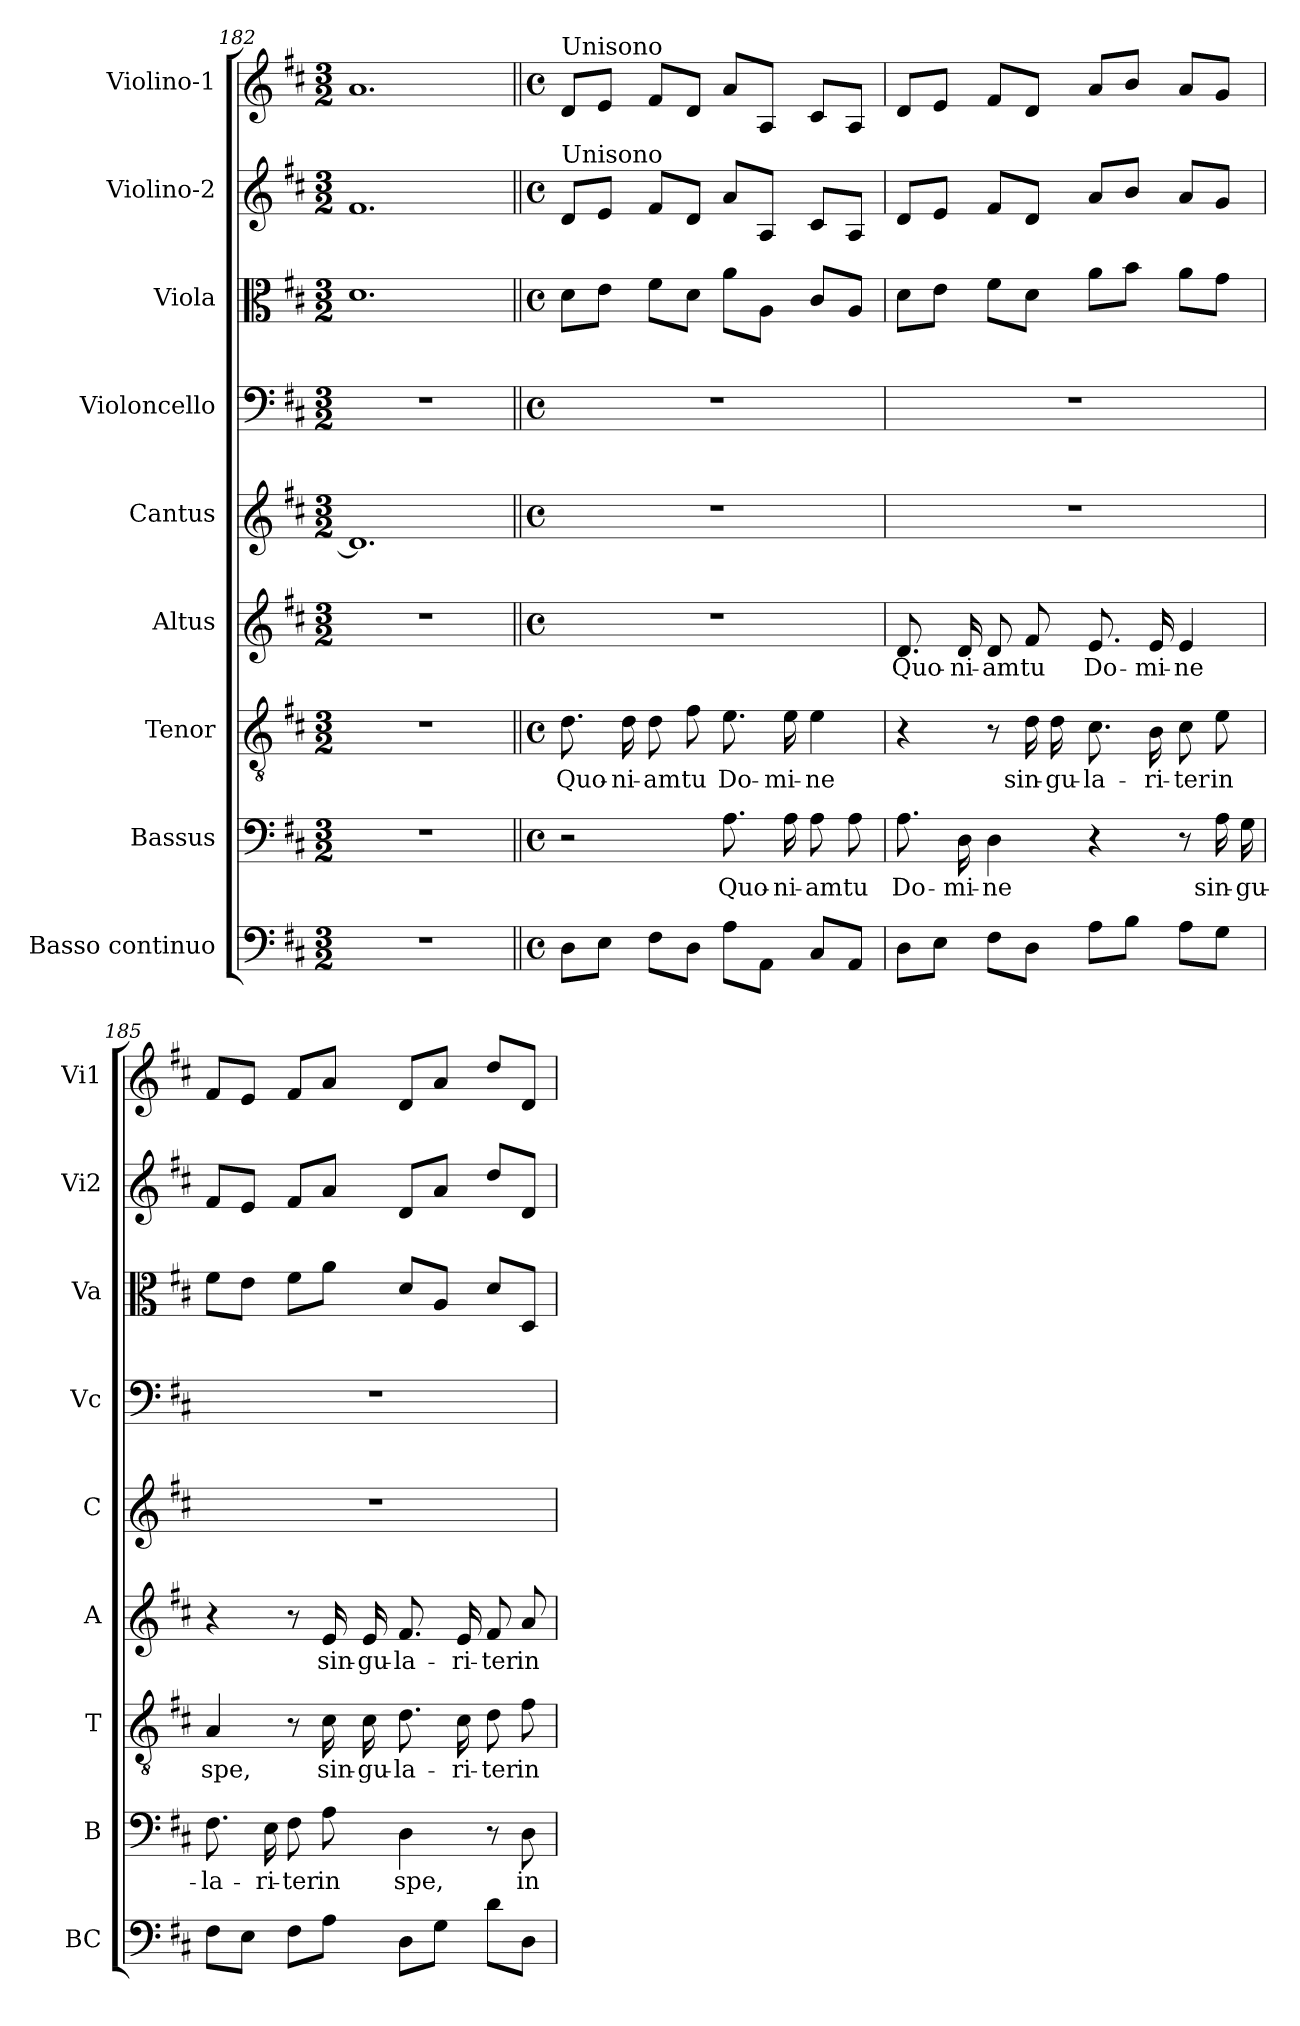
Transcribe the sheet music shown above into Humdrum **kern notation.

**kern	**kern	**text	**kern	**text	**kern	**text	**kern	**kern	**kern	**kern	**kern
*part9	*part8	*part8	*part7	*part7	*part6	*part6	*part5	*part4	*part3	*part2	*part1
*staff9	*staff8	*staff8	*staff7	*staff7	*staff6	*staff6	*staff5	*staff4	*staff3	*staff2	*staff1
*I"Basso continuo	*I"Bassus	*	*I"Tenor	*	*I"Altus	*	*I"Cantus	*I"Violoncello	*I"Viola	*I"Violino-2	*I"Violino-1
*I'BC	*I'B	*	*I'T	*	*I'A	*	*I'C	*I'Vc	*I'Va	*I'Vi2	*I'Vi1
*clefF4	*clefF4	*	*clefGv2	*	*clefG2	*	*clefG2	*clefF4	*clefC3	*clefG2	*clefG2
*k[f#c#]	*k[f#c#]	*	*k[f#c#]	*	*k[f#c#]	*	*k[f#c#]	*k[f#c#]	*k[f#c#]	*k[f#c#]	*k[f#c#]
*D:	*D:	*	*D:	*	*D:	*	*D:	*D:	*D:	*D:	*D:
*M3/2	*M3/2	*	*M3/2	*	*M3/2	*	*M3/2	*M3/2	*M3/2	*M3/2	*M3/2
=182	=182	=182	=182	=182	=182	=182	=182	=182	=182	=182	=182
1.r	1.r	.	1.r	.	1.r	.	1.d]	1.r	1.d	1.f#	1.a
!!LO:PB:g=z
=183||	=183||	=183||	=183||	=183||	=183||	=183||	=183||	=183||	=183||	=183||	=183||
*M4/4	*M4/4	*	*M4/4	*	*M4/4	*	*M4/4	*M4/4	*M4/4	*M4/4	*M4/4
*met(c)	*met(c)	*	*met(c)	*	*met(c)	*	*met(c)	*met(c)	*met(c)	*met(c)	*met(c)
!	!	!	!	!	!	!	!	!	!	!	!LO:TX:a:t=Unisono
!	!	!	!	!	!	!	!	!	!	!LO:TX:a:t=Unisono	!
!	!	!	!	!LO:LY:b	!	!	!	!	!	!	!
8D\L	2r	.	8.d\	Quo-	1r	.	1r	1r	8d\L	8d/L	8d/L
8E\J	.	.	.	.	.	.	.	.	8e\J	8e/J	8e/J
!	!	!	!	!LO:LY:b	!	!	!	!	!	!	!
.	.	.	16d\	-ni-	.	.	.	.	.	.	.
!	!	!	!	!LO:LY:b	!	!	!	!	!	!	!
8F#\L	.	.	8d\	-am	.	.	.	.	8f#\L	8f#/L	8f#/L
!	!	!	!	!LO:LY:b	!	!	!	!	!	!	!
8D\J	.	.	8f#\	tu	.	.	.	.	8d\J	8d/J	8d/J
!	!	!LO:LY:b	!	!LO:LY:b	!	!	!	!	!	!	!
8A\L	8.A\	Quo-	8.e\	Do-	.	.	.	.	8a\L	8a/L	8a/L
8AA\J	.	.	.	.	.	.	.	.	8A\J	8A/J	8A/J
!	!	!LO:LY:b	!	!LO:LY:b	!	!	!	!	!	!	!
.	16A\	-ni-	16e\	-mi-	.	.	.	.	.	.	.
!	!	!LO:LY:b	!	!LO:LY:b	!	!	!	!	!	!	!
8C#/L	8A\	-am	4e\	-ne	.	.	.	.	8c#/L	8c#/L	8c#/L
!	!	!LO:LY:b	!	!	!	!	!	!	!	!	!
8AA/J	8A\	tu	.	.	.	.	.	.	8A/J	8A/J	8A/J
=184	=184	=184	=184	=184	=184	=184	=184	=184	=184	=184	=184
!	!	!LO:LY:b	!	!	!	!LO:LY:b	!	!	!	!	!
8D\L	8.A\	Do-	4r	.	8.d/	Quo-	1r	1r	8d\L	8d/L	8d/L
8E\J	.	.	.	.	.	.	.	.	8e\J	8e/J	8e/J
!	!	!LO:LY:b	!	!	!	!LO:LY:b	!	!	!	!	!
.	16D\	-mi-	.	.	16d/	-ni-	.	.	.	.	.
!	!	!LO:LY:b	!	!	!	!LO:LY:b	!	!	!	!	!
8F#\L	4D\	-ne	8r	.	8d/	-am	.	.	8f#\L	8f#/L	8f#/L
!	!	!	!	!LO:LY:b	!	!LO:LY:b	!	!	!	!	!
8D\J	.	.	16d\	sin-	8f#/	tu	.	.	8d\J	8d/J	8d/J
!	!	!	!	!LO:LY:b	!	!	!	!	!	!	!
.	.	.	16d\	-gu-	.	.	.	.	.	.	.
!	!	!	!	!LO:LY:b	!	!LO:LY:b	!	!	!	!	!
8A\L	4r	.	8.c#\	-la-	8.e/	Do-	.	.	8a\L	8a/L	8a/L
8B\J	.	.	.	.	.	.	.	.	8b\J	8b/J	8b/J
!	!	!	!	!LO:LY:b	!	!LO:LY:b	!	!	!	!	!
.	.	.	16B\	-ri-	16e/	-mi-	.	.	.	.	.
!	!	!	!	!LO:LY:b	!	!LO:LY:b	!	!	!	!	!
8A\L	8r	.	8c#\	-ter	4e/	-ne	.	.	8a\L	8a/L	8a/L
!	!	!LO:LY:b	!	!LO:LY:b	!	!	!	!	!	!	!
8G\J	16A\	sin-	8e\	in	.	.	.	.	8g\J	8g/J	8g/J
!	!	!LO:LY:b	!	!	!	!	!	!	!	!	!
.	16G\	-gu-	.	.	.	.	.	.	.	.	.
=185	=185	=185	=185	=185	=185	=185	=185	=185	=185	=185	=185
!	!	!LO:LY:b	!	!LO:LY:b	!	!	!	!	!	!	!
8F#\L	8.F#\	-la-	4A/	spe,	4r	.	1r	1r	8f#\L	8f#/L	8f#/L
8E\J	.	.	.	.	.	.	.	.	8e\J	8e/J	8e/J
!	!	!LO:LY:b	!	!	!	!	!	!	!	!	!
.	16E\	-ri-	.	.	.	.	.	.	.	.	.
!	!	!LO:LY:b	!	!	!	!	!	!	!	!	!
8F#\L	8F#\	-ter	8r	.	8r	.	.	.	8f#\L	8f#/L	8f#/L
!	!	!LO:LY:b	!	!LO:LY:b	!	!LO:LY:b	!	!	!	!	!
8A\J	8A\	in	16c#\	sin-	16e/	sin-	.	.	8a\J	8a/J	8a/J
!	!	!	!	!LO:LY:b	!	!LO:LY:b	!	!	!	!	!
.	.	.	16c#\	-gu-	16e/	-gu-	.	.	.	.	.
!	!	!LO:LY:b	!	!LO:LY:b	!	!LO:LY:b	!	!	!	!	!
8D\L	4D\	spe,	8.d\	-la-	8.f#/	-la-	.	.	8d/L	8d/L	8d/L
8G\J	.	.	.	.	.	.	.	.	8A/J	8a/J	8a/J
!	!	!	!	!LO:LY:b	!	!LO:LY:b	!	!	!	!	!
.	.	.	16c#\	-ri-	16e/	-ri-	.	.	.	.	.
!	!	!	!	!LO:LY:b	!	!LO:LY:b	!	!	!	!	!
8d\L	8r	.	8d\	-ter	8f#/	-ter	.	.	8d/L	8dd/L	8dd/L
!	!	!LO:LY:b	!	!LO:LY:b	!	!LO:LY:b	!	!	!	!	!
8D\J	8D\	in	8f#\	in	8a/	in	.	.	8D/J	8d/J	8d/J
=	=	=	=	=	=	=	=	=	=	=	=
*-	*-	*-	*-	*-	*-	*-	*-	*-	*-	*-	*-
